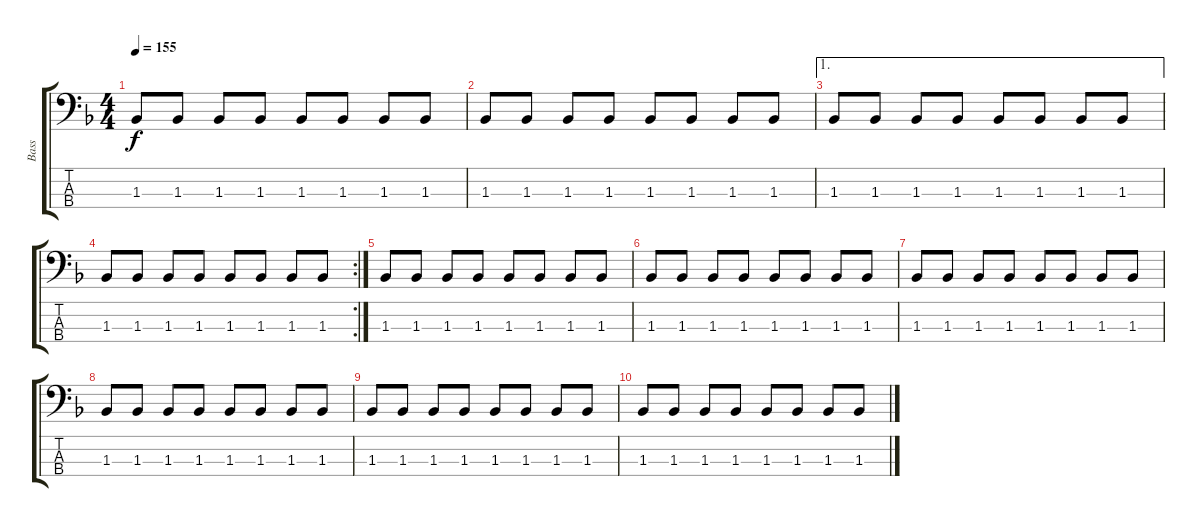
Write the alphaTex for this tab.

\track ("Bass" "Bass") {instrument electricbassfinger}
\staff {score tabs}
\tuning (G2 D2 A1 E1) {hide}
\ts (4 4)
\tempo 155
\clef f4
\ks f
1.3.8{dy f} 1.3.8 1.3.8 1.3.8 1.3.8 1.3.8 1.3.8 1.3.8 |
1.3.8 1.3.8 1.3.8 1.3.8 1.3.8 1.3.8 1.3.8 1.3.8 |
\ae 1
1.3.8 1.3.8 1.3.8 1.3.8 1.3.8 1.3.8 1.3.8 1.3.8 |
\rc 2
1.3.8 1.3.8 1.3.8 1.3.8 1.3.8 1.3.8 1.3.8 1.3.8 |
1.3.8 1.3.8 1.3.8 1.3.8 1.3.8 1.3.8 1.3.8 1.3.8 |
1.3.8 1.3.8 1.3.8 1.3.8 1.3.8 1.3.8 1.3.8 1.3.8 |
1.3.8{volume 0} 1.3.8 1.3.8 1.3.8 1.3.8 1.3.8 1.3.8 1.3.8 |
1.3.8 1.3.8 1.3.8 1.3.8 1.3.8 1.3.8 1.3.8 1.3.8 |
1.3.8 1.3.8 1.3.8 1.3.8 1.3.8 1.3.8 1.3.8 1.3.8 |
1.3.8 1.3.8 1.3.8 1.3.8 1.3.8 1.3.8 1.3.8 1.3.8
